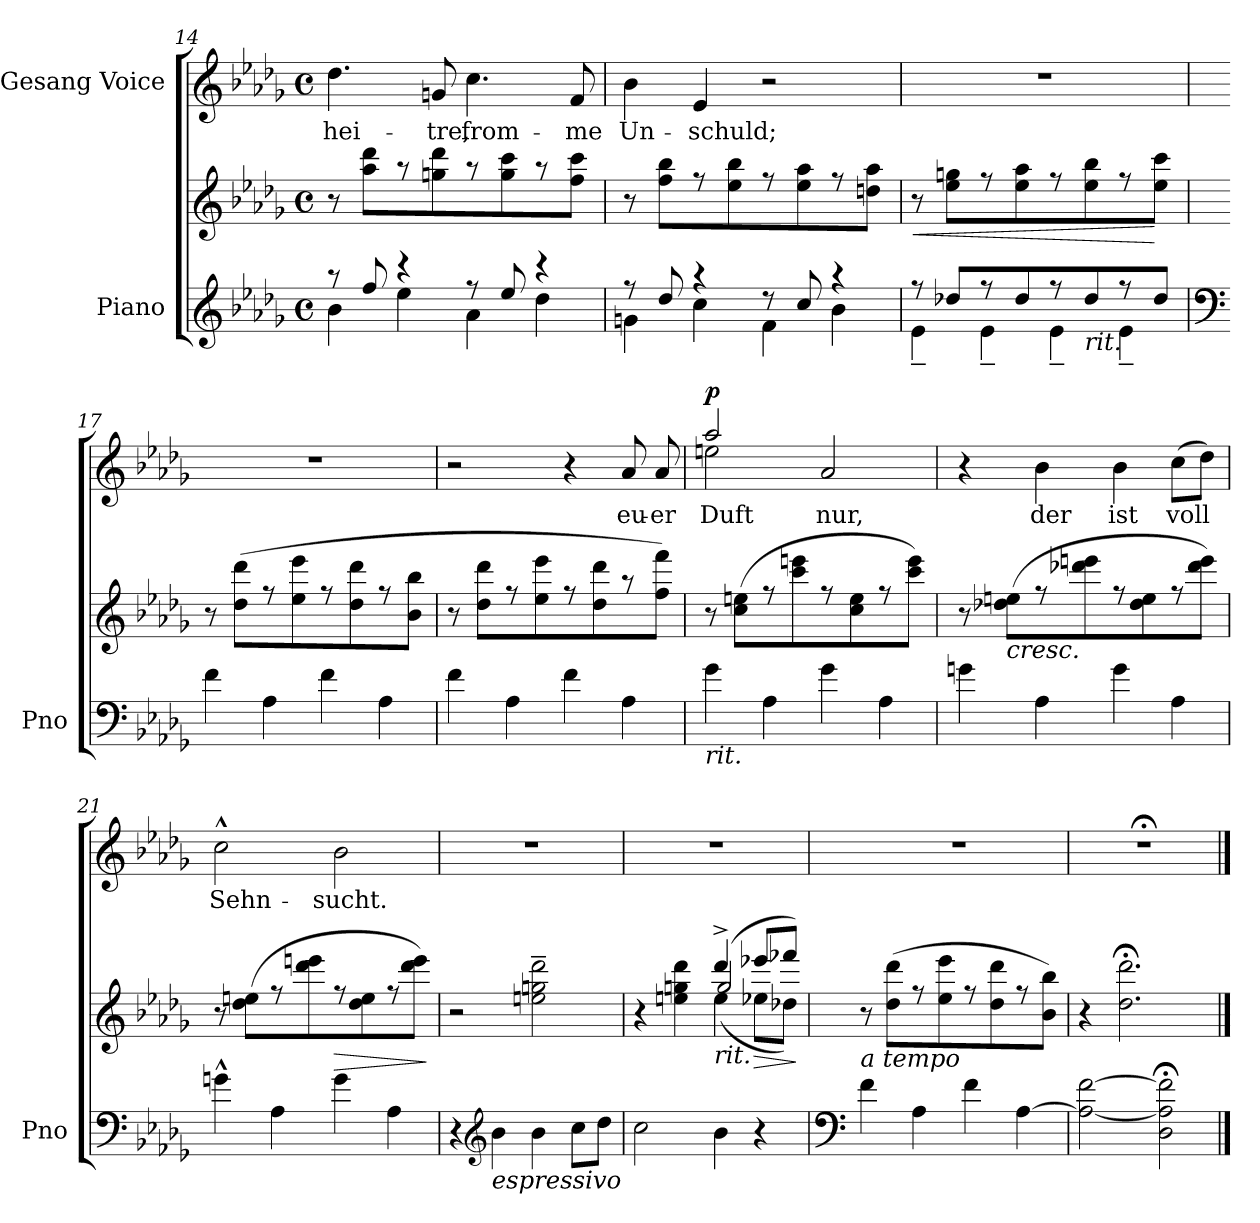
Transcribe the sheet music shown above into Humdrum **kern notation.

**kern	**kern	**dynam	**kern	**text	**dynam
*part2	*part2	*part2	*part1	*part1	*part1
*staff3	*staff2	*staff2/3	*staff1	*staff1	*staff1
*I"Piano	*	*	*I"Gesang Voice	*	*
*I'Pno	*	*	*	*	*
*clefG2	*clefG2	*	*clefG2	*	*
*k[b-e-a-d-g-]	*k[b-e-a-d-g-]	*	*k[b-e-a-d-g-]	*	*
*M4/4	*M4/4	*	*M4/4	*	*
*met(c)	*met(c)	*	*met(c)	*	*
=14	=14	=14	=14	=14	=14
*^	*	*	*	*	*
!	!	!	!	!	!LO:LY:b	!
8r	4b-\	8r	.	4.dd-\	hei-	.
8ff/	.	8aa-\ 8ddd-\L	.	.	.	.
4r	4ee-\	8r	.	.	.	.
!	!	!	!	!	!LO:LY:b	!
.	.	8ggn\ 8ddd-\	.	8gn/	-tre,	.
!	!	!	!	!	!LO:LY:b	!
8r	4a-\	8r	.	4.cc\	from-	.
8ee-/	.	8gg\ 8ccc\	.	.	.	.
4r	4dd-\	8r	.	.	.	.
!	!	!	!	!	!LO:LY:b	!
.	.	8ff\ 8ccc\J	.	8f/	-me	.
=15	=15	=15	=15	=15	=15	=15
!	!	!	!	!	!LO:LY:b	!
8r	4gn\	8r	.	4b-\	Un-	.
8dd-/	.	8ff\ 8bb-\L	.	.	.	.
!	!	!	!	!	!LO:LY:b	!
4r	4cc\	8r	.	4e-/	-schuld;	.
.	.	8ee-\ 8bb-\	.	.	.	.
8r	4f\	8r	.	2r	.	.
8cc/	.	8ee-\ 8aa-\	.	.	.	.
4r	4b-\	8r	.	.	.	.
.	.	8ddn\ 8aa-\J	.	.	.	.
!!LO:LB:g=z
=16	=16	=16	=16	=16	=16	=16
!	!	!	!LO:HP:b	!	!	!
8r	4e-~\	8r	<	1r	.	.
8dd-X/L	.	8ee-\ 8ggn\L	.	.	.	.
8r	4e-~\	8r	.	.	.	.
8dd-/	.	8ee-\ 8aa-\	.	.	.	.
8r	4e-~\	8r	.	.	.	.
!LO:TX:b:i:t=rit.	!	!	!	!	!	!
8dd-/	.	8ee-\ 8bb-\	.	.	.	.
8r	4e-~\	8r	.	.	.	.
8dd-/J	.	8ee-\ 8ccc\J	[	.	.	.
*v	*v	*	*	*	*	*
=17	=17	=17	=17	=17	=17
*clefF4	*	*	*	*	*
!	!	!LO:DY:b	!	!	!
!	!	!LO:DY:n=1:b	!	!	!
4f\	8r	p other-dynamics	1r	.	.
.	(8dd-\ 8ddd-\L	.	.	.	.
4A-\	8r	.	.	.	.
.	8ee-\ 8eee-\	.	.	.	.
4f\	8r	.	.	.	.
.	8dd-\ 8ddd-\	.	.	.	.
4A-\	8r	.	.	.	.
.	8b-\ 8bb-\J	.	.	.	.
=18	=18	=18	=18	=18	=18
4f\	8r	.	2r	.	.
.	8dd-\ 8ddd-\L	.	.	.	.
4A-\	8r	.	.	.	.
.	8ee-\ 8eee-\	.	.	.	.
4f\	8r	.	4r	.	.
.	8dd-\ 8ddd-\	.	.	.	.
!	!	!	!	!LO:LY:b	!
4A-\	8r	.	8a-/	eu-	.
!	!	!	!	!LO:LY:b	!
.	8ff\ 8fff\J)	.	8a-/	-er	.
!!LO:LB:g=z
=19	=19	=19	=19	=19	=19
!LO:TX:b:i:t=rit.	!	!	!	!	!
!	!	!	!	!LO:LY:b	!LO:DY:a
*	*	*	*^	*	*
4g-\	8r	.	2een\	2aa-/	Duft	p
.	(8cc\ 8een\L	.	.	.	.	.
4A-\	8r	.	.	.	.	.
.	8ccc\ 8eeen\	.	.	.	.	.
!	!	!	!	!	!LO:LY:b	!
4g-\	8r	.	2a-/	2ryy	nur,	.
.	8cc\ 8ee\	.	.	.	.	.
4A-\	8r	.	.	.	.	.
.	8ccc\ 8eee\J)	.	.	.	.	.
*	*	*	*v	*v	*	*
=20	=20	=20	=20	=20	=20
4gn\	8r	.	4r	.	.
!	!LO:TX:b:i:t=cresc.	!	!	!	!
.	(8dd-X\ 8een\L	.	.	.	.
!	!	!	!	!LO:LY:b	!
4A-\	8r	.	4b-\	der	.
.	8ddd-X\ 8eeen\	.	.	.	.
!	!	!	!	!LO:LY:b	!
4g\	8r	.	4b-\	ist	.
.	8dd-\ 8ee\	.	.	.	.
!	!	!	!	!LO:LY:b	!
4A-\	8r	.	(8cc\L	voll	.
.	8ddd-\ 8eee\J)	.	8dd-\J)	.	.
=21	=21	=21	=21	=21	=21
!	!	!	!	!LO:LY:b	!
4gn^^\	8r	.	2cc^^\	Sehn-	.
.	(8dd-\ 8een\L	.	.	.	.
4A-\	8r	.	.	.	.
.	8ddd-\ 8eeen\	.	.	.	.
!	!	!LO:HP:b	!	!LO:LY:b	!
4g\	8r	>	2b-\	-sucht.	.
.	8dd-\ 8ee\	.	.	.	.
4A-\	8r	.	.	.	.
.	8ddd-\ 8eee\J)	.	.	.	.
.	.	]	.	.	.
!!LO:LB:g=z
=22	=22	=22	=22	=22	=22
4r	2r	.	1r	.	.
*clefG2	*	*	*	*	*
!LO:TX:b:i:t=espressivo	!	!	!	!	!
4b-\	.	.	.	.	.
4b-\	2een\~ 2ggn\~ 2ddd-\~	.	.	.	.
8cc\L	.	.	.	.	.
8dd-\J	.	.	.	.	.
=23	=23	=23	=23	=23	=23
*	*^	*	*	*	*
*	*	*^	*	*	*	*
2cc\	4r	4ryy	2ryy	.	1r	.	.
.	4ryy	4een\ 4ggn\ 4ddd-\	.	.	.	.	.
!	!LO:TX:b:i:t=rit.	!	!	!	!	!	!
4b-\	(4ddd-^/	(4ee\	2gg/	.	.	.	.
!	!	!	!	!LO:HP:b	!	!	!
4r	8eee-X/L	8ee-X\L	.	>	.	.	.
.	8fff-X/J)	8dd-X\J)	.	.	.	.	.
*	*v	*v	*v	*	*	*	*
.	.	]	.	.	.
=24	=24	=24	=24	=24	=24
*clefF4	*	*	*	*	*
!	!LO:TX:b:i:t=a tempo	!	!	!	!
4f\	8r	.	1r	.	.
.	(8dd-\ 8ddd-\L	.	.	.	.
4A-\	8r	.	.	.	.
.	8ee-\ 8eee-\	.	.	.	.
4f\	8r	.	.	.	.
.	8dd-\ 8ddd-\	.	.	.	.
[<4A-\	8r	.	.	.	.
.	8b-\ 8bb-\J)	.	.	.	.
=25	=25	=25	=25	=25	=25
2A-\_ [2f\	4r	.	1r;<	.	.
.	2.dd-\;< 2.ddd-\;<	.	.	.	.
2D-\;< 2A-\];< 2f\];<	.	.	.	.	.
==	==	==	==	==	==
*-	*-	*-	*-	*-	*-
